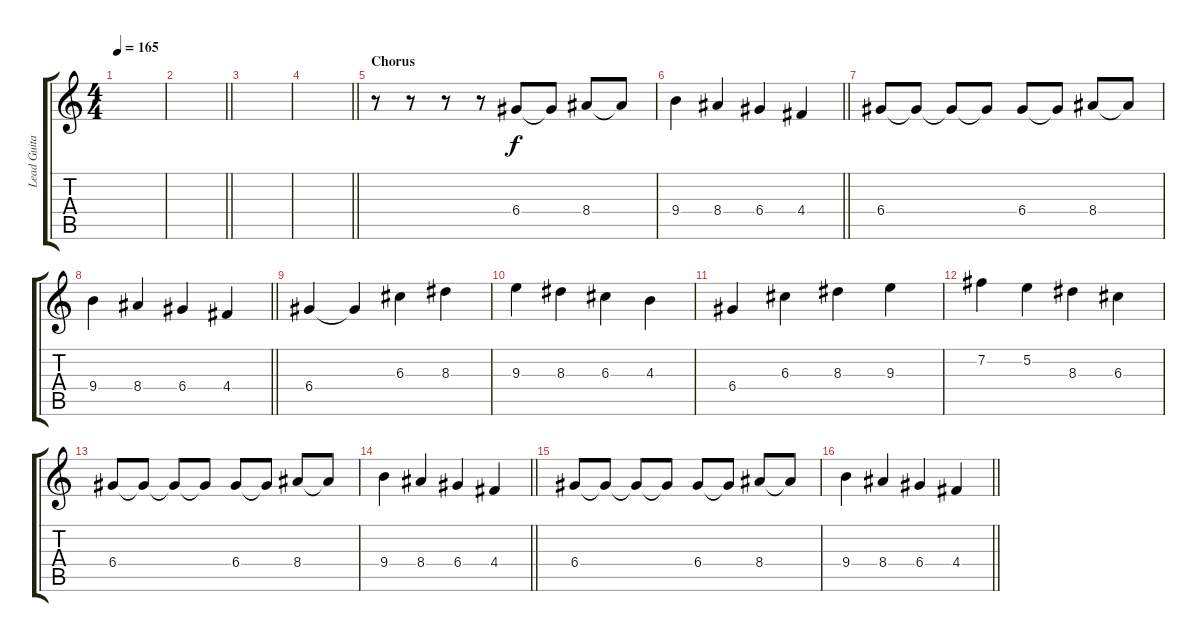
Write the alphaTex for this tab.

\track ("Lead Guitar" "Lead Guita") {instrument electricguitarclean}
\staff {score tabs}
\tuning (E4 B3 G3 D3 A2 E2) {hide}
\ts (4 4)
\tempo 165
\clef g2
\ks c
|
\barLineRight lightlight
|
|
\barLineRight lightlight
|
\section ("" "Chorus")
r.8{volume 16} r.8 r.8 r.8 6.4.8 6.4{t}.8 8.4.8 8.4{t}.8 |
\barLineRight lightlight
9.4.4 8.4.4 6.4.4 4.4.4 |
6.4.8 6.4{t}.8 6.4{t}.8 6.4{t}.8 6.4.8 6.4{t}.8 8.4.8 8.4{t}.8 |
\barLineRight lightlight
9.4.4 8.4.4 6.4.4 4.4.4 |
6.4.4 6.4{t}.4 6.3.4 8.3.4 |
9.3.4 8.3.4 6.3.4 4.3.4 |
6.4.4 6.3.4 8.3.4 9.3.4 |
7.2.4 5.2.4 8.3.4 6.3.4 |
6.4.8 6.4{t}.8 6.4{t}.8 6.4{t}.8 6.4.8 6.4{t}.8 8.4.8 8.4{t}.8 |
\barLineRight lightlight
9.4.4 8.4.4 6.4.4 4.4.4 |
6.4.8 6.4{t}.8 6.4{t}.8 6.4{t}.8 6.4.8 6.4{t}.8 8.4.8 8.4{t}.8 |
\barLineRight lightlight
9.4.4 8.4.4 6.4.4 4.4.4
